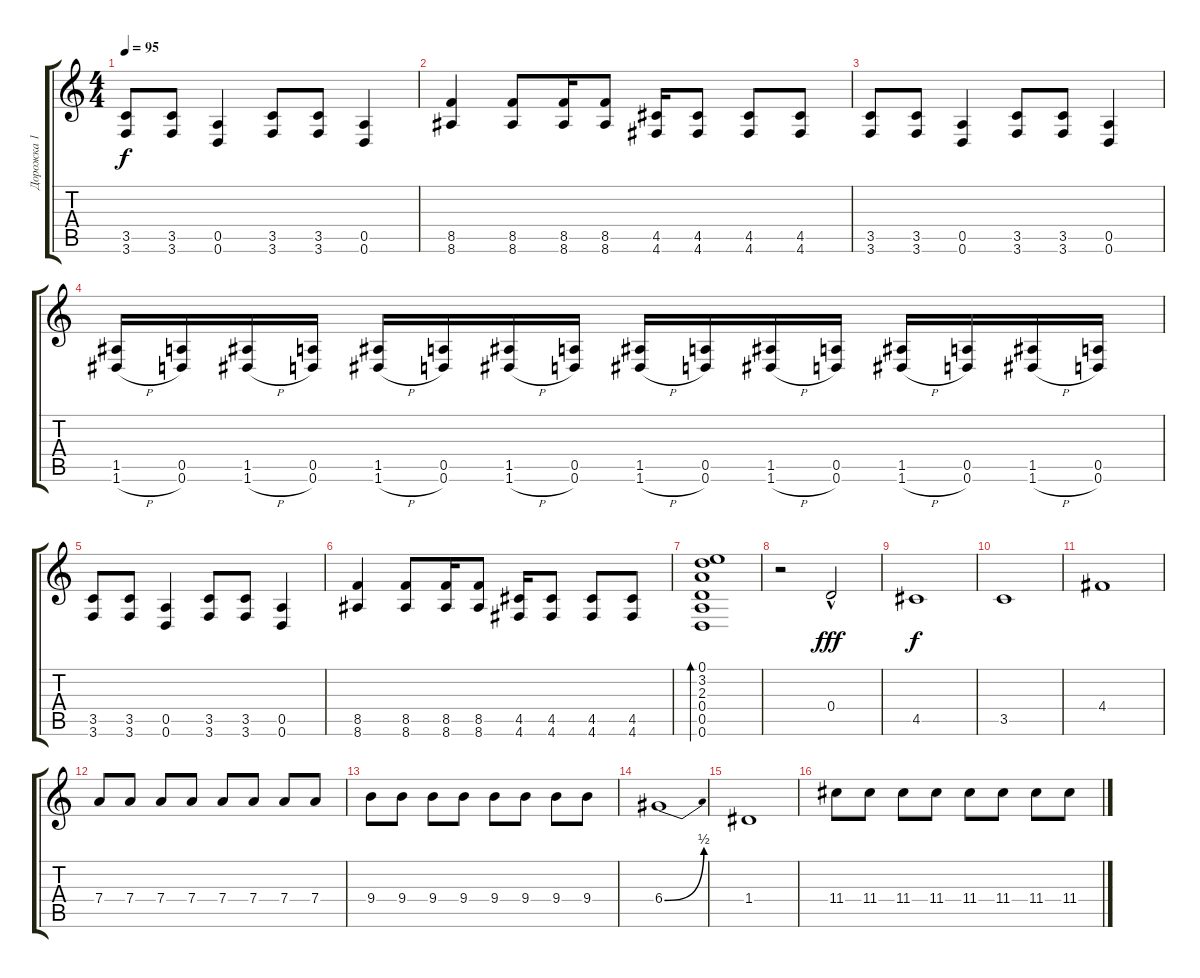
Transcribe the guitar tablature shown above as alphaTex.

\track ("Дорожка 1" "Дорожка 1") {instrument electricguitarclean}
\staff {score tabs}
\tuning (E4 B3 G3 D3 A2 D2) {hide}
\ts (4 4)
\tempo 95
\clef g2
\ks c
(3.5 3.6).8{dy f} (3.5 3.6).8 (0.5 0.6).4 (3.5 3.6).8 (3.5 3.6).8 (0.5 0.6).4 |
(8.5 8.6).4 (8.5 8.6).8 (8.5 8.6).16 (8.5 8.6).8 (4.5 4.6).16 (4.5 4.6).8 (4.5 4.6).8 (4.5 4.6).8 |
(3.5 3.6).8 (3.5 3.6).8 (0.5 0.6).4 (3.5 3.6).8 (3.5 3.6).8 (0.5 0.6).4 |
(1.5 1.6{h}).16 (0.5 0.6).16 (1.5 1.6{h}).16 (0.5 0.6).16 (1.5 1.6{h}).16 (0.5 0.6).16 (1.5 1.6{h}).16 (0.5 0.6).16 (1.5 1.6{h}).16 (0.5 0.6).16 (1.5 1.6{h}).16 (0.5 0.6).16 (1.5 1.6{h}).16 (0.5 0.6).16 (1.5 1.6{h}).16 (0.5 0.6).16 |
(3.5 3.6).8 (3.5 3.6).8 (0.5 0.6).4 (3.5 3.6).8 (3.5 3.6).8 (0.5 0.6).4 |
(8.5 8.6).4 (8.5 8.6).8 (8.5 8.6).16 (8.5 8.6).8 (4.5 4.6).16 (4.5 4.6).8 (4.5 4.6).8 (4.5 4.6).8 |
(0.1 3.2 2.3 0.4 0.5 0.6).1{bd 120} |
r.2 0.4{hac}.2{dy fff} |
4.5.1{dy f} |
3.5.1 |
4.4.1 |
7.4.8 7.4.8 7.4.8 7.4.8 7.4.8 7.4.8 7.4.8 7.4.8 |
9.4.8 9.4.8 9.4.8 9.4.8 9.4.8 9.4.8 9.4.8 9.4.8 |
6.4{be (bend 0 0 60 2)}.1 |
1.4.1 |
11.4.8 11.4.8 11.4.8 11.4.8 11.4.8 11.4.8 11.4.8 11.4.8
